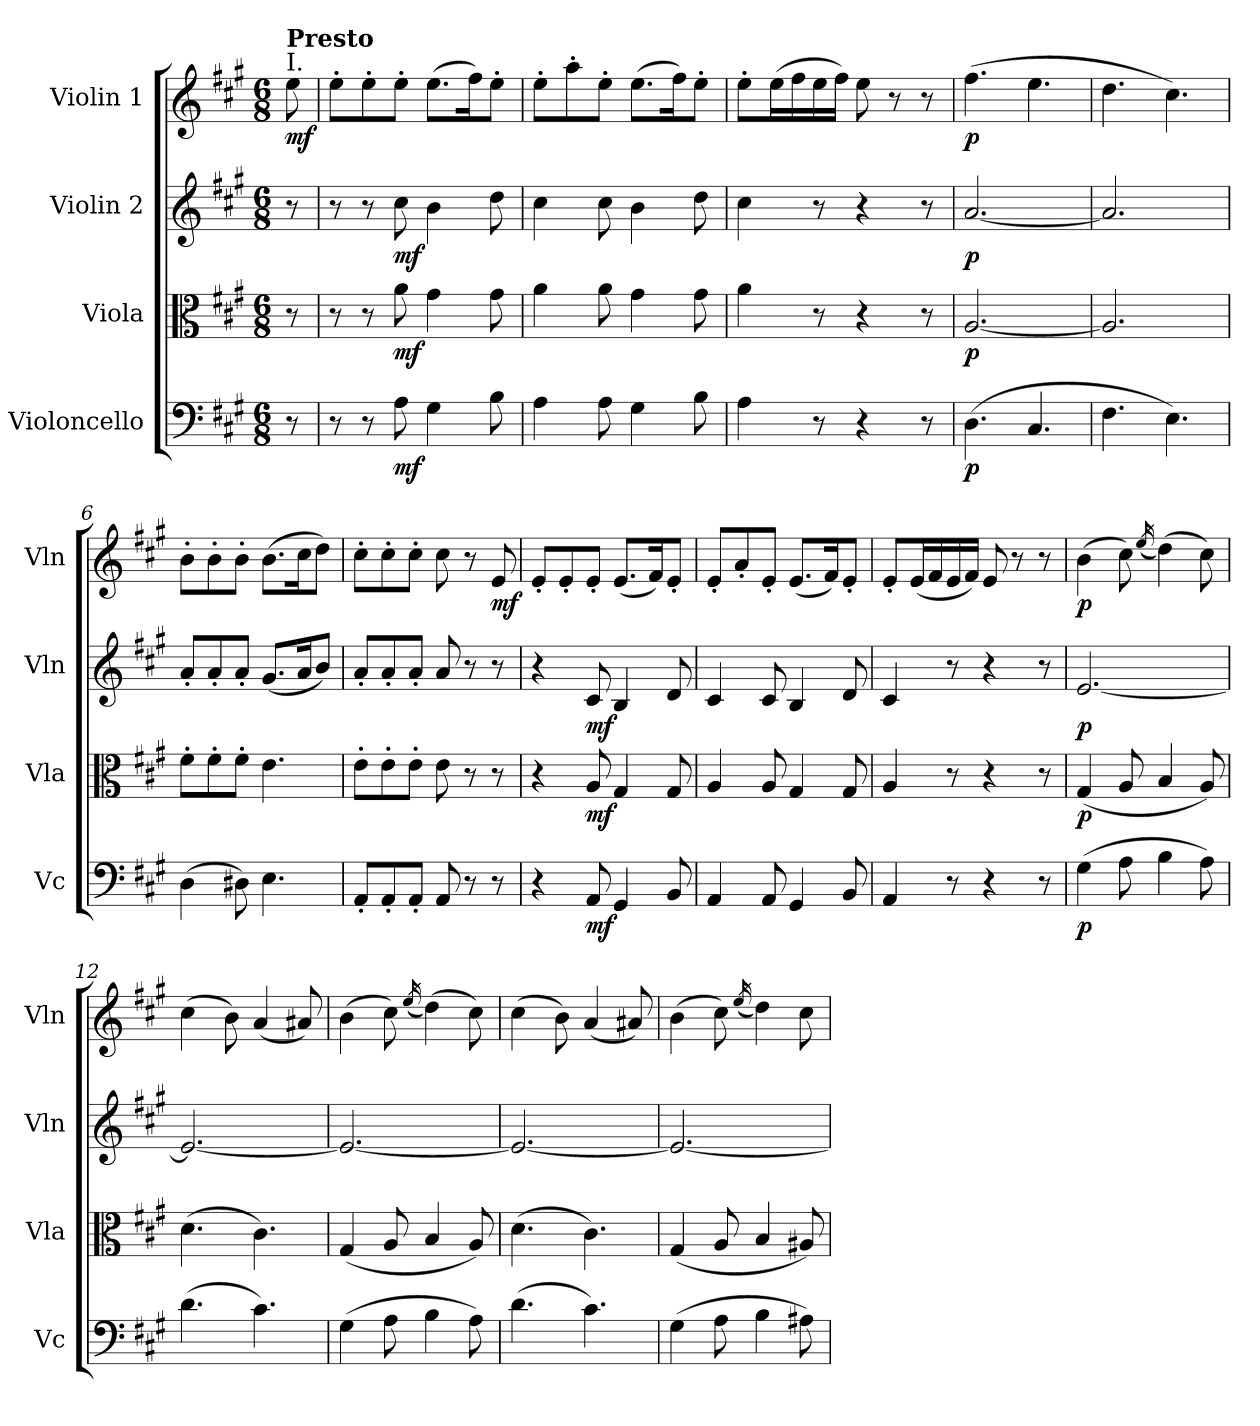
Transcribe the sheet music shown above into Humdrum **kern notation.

**kern	**dynam	**kern	**dynam	**kern	**dynam	**kern	**dynam
*part4	*part4	*part3	*part3	*part2	*part2	*part1	*part1
*staff4	*staff4	*staff3	*staff3	*staff2	*staff2	*staff1	*staff1
*I"Violoncello	*	*I"Viola	*	*I"Violin 2	*	*I"Violin 1	*
*I'Vc	*	*I'Vla	*	*I'Vln	*	*I'Vln	*
*clefF4	*	*clefC3	*	*clefG2	*	*clefG2	*
*k[f#c#g#]	*	*k[f#c#g#]	*	*k[f#c#g#]	*	*k[f#c#g#]	*
*M6/8	*	*M6/8	*	*M6/8	*	*M6/8	*
=	=	=	=	=	=	=	=
!	!	!	!	!	!	!LO:TX:a:t=I.	!
!	!	!	!	!	!	!LO:TX:a:B:t=Presto	!
!	!	!	!	!	!	!	!LO:DY:b
8r	.	8r	.	8r	.	8ee\	mf
=1	=1	=1	=1	=1	=1	=1	=1
8r	.	8r	.	8r	.	8ee'\L	.
8r	.	8r	.	8r	.	8ee'\	.
!	!LO:DY:b	!	!LO:DY:b	!	!LO:DY:b	!	!
8A\	mf	8a\	mf	8cc#\	mf	8ee'\J	.
4G#\	.	4g#\	.	4b\	.	(8.ee\L	.
.	.	.	.	.	.	16ff#\K)	.
8B\	.	8g#\	.	8dd\	.	8ee'\J	.
=2	=2	=2	=2	=2	=2	=2	=2
4A\	.	4a\	.	4cc#\	.	8ee'\L	.
.	.	.	.	.	.	8aa'\	.
8A\	.	8a\	.	8cc#\	.	8ee'\J	.
4G#\	.	4g#\	.	4b\	.	(8.ee\L	.
.	.	.	.	.	.	16ff#\K)	.
8B\	.	8g#\	.	8dd\	.	8ee'\J	.
!!LO:LB:g=z
=3	=3	=3	=3	=3	=3	=3	=3
4A\	.	4a\	.	4cc#\	.	8ee'\L	.
.	.	.	.	.	.	(16ee\L	.
.	.	.	.	.	.	16ff#\	.
8r	.	8r	.	8r	.	16ee\	.
.	.	.	.	.	.	16ff#\JJ)	.
4r	.	4r	.	4r	.	8ee\	.
.	.	.	.	.	.	8r	.
8r	.	8r	.	8r	.	8r	.
=4	=4	=4	=4	=4	=4	=4	=4
!	!LO:DY:b	!	!LO:DY:b	!	!LO:DY:b	!	!LO:DY:b
(4.D\	p	[2.A/	p	[2.a/	p	(4.ff#\	p
4.C#/	.	.	.	.	.	4.ee\	.
=5	=5	=5	=5	=5	=5	=5	=5
4.F#\	.	2.A/]	.	2.a/]	.	4.dd\	.
4.E\)	.	.	.	.	.	4.cc#\)	.
=6	=6	=6	=6	=6	=6	=6	=6
(4D\	.	8f#'\L	.	8a'/L	.	8b'\L	.
.	.	8f#'\	.	8a'/	.	8b'\	.
8D#X\)	.	8f#'\J	.	8a'/J	.	8b'\J	.
4.E\	.	4.e\	.	(8.g#/L	.	(8.b\L	.
.	.	.	.	16a/K	.	16cc#\K	.
.	.	.	.	8b/J)	.	8dd\J)	.
=7	=7	=7	=7	=7	=7	=7	=7
8AA'/L	.	8e'\L	.	8a'/L	.	8cc#'\L	.
8AA'/	.	8e'\	.	8a'/	.	8cc#'\	.
8AA'/J	.	8e'\J	.	8a'/J	.	8cc#'\J	.
8AA/	.	8e\	.	8a/	.	8cc#\	.
8r	.	8r	.	8r	.	8r	.
!	!	!	!	!	!	!	!LO:DY:b
8r	.	8r	.	8r	.	8e/	mf
!!LO:LB:g=z
=8	=8	=8	=8	=8	=8	=8	=8
4r	.	4r	.	4r	.	8e'/L	.
.	.	.	.	.	.	8e'/	.
!	!LO:DY:b	!	!LO:DY:b	!	!LO:DY:b	!	!
8AA/	mf	8A/	mf	8c#/	mf	8e'/J	.
4GG#/	.	4G#/	.	4B/	.	(8.e/L	.
.	.	.	.	.	.	16f#/K)	.
8BB/	.	8G#/	.	8d/	.	8e'/J	.
=9	=9	=9	=9	=9	=9	=9	=9
4AA/	.	4A/	.	4c#/	.	8e'/L	.
.	.	.	.	.	.	8a'/	.
8AA/	.	8A/	.	8c#/	.	8e'/J	.
4GG#/	.	4G#/	.	4B/	.	(8.e/L	.
.	.	.	.	.	.	16f#/K)	.
8BB/	.	8G#/	.	8d/	.	8e'/J	.
=10	=10	=10	=10	=10	=10	=10	=10
4AA/	.	4A/	.	4c#/	.	8e'/L	.
.	.	.	.	.	.	(16e/L	.
.	.	.	.	.	.	16f#/	.
8r	.	8r	.	8r	.	16e/	.
.	.	.	.	.	.	16f#/JJ)	.
4r	.	4r	.	4r	.	8e/	.
.	.	.	.	.	.	8r	.
8r	.	8r	.	8r	.	8r	.
=11	=11	=11	=11	=11	=11	=11	=11
!	!LO:DY:b	!	!LO:DY:b	!	!LO:DY:b	!	!LO:DY:b
(4G#\	p	(4G#/	p	[2.e/	p	(4b\	p
8A\	.	8A/	.	.	.	8cc#\)	.
.	.	.	.	.	.	(16qee/	.
4B\	.	4B/	.	.	.	(4dd\)	.
8A\)	.	8A/)	.	.	.	8cc#\)	.
!!LO:LB:g=z
=12	=12	=12	=12	=12	=12	=12	=12
(4.d\	.	(4.d\	.	2.e/_	.	(4cc#\	.
.	.	.	.	.	.	8b\)	.
4.c#\)	.	4.c#\)	.	.	.	(4a/	.
.	.	.	.	.	.	8a#X/)	.
=13	=13	=13	=13	=13	=13	=13	=13
(4G#\	.	(4G#/	.	2.e/_	.	(4b\	.
8A\	.	8A/	.	.	.	8cc#\)	.
.	.	.	.	.	.	(16qee/	.
4B\	.	4B/	.	.	.	(4dd\)	.
8A\)	.	8A/)	.	.	.	8cc#\)	.
=14	=14	=14	=14	=14	=14	=14	=14
(4.d\	.	(4.d\	.	2.e/_	.	(4cc#\	.
.	.	.	.	.	.	8b\)	.
4.c#\)	.	4.c#\)	.	.	.	(4a/	.
.	.	.	.	.	.	8a#X/)	.
=15	=15	=15	=15	=15	=15	=15	=15
(4G#\	.	(4G#/	.	2.e/_	.	(4b\	.
8A\	.	8A/	.	.	.	8cc#\)	.
.	.	.	.	.	.	(16qee/	.
4B\	.	4B/	.	.	.	4dd\)	.
8A#X\)	.	8A#X/)	.	.	.	8cc#\	.
=	=	=	=	=	=	=	=
*-	*-	*-	*-	*-	*-	*-	*-
